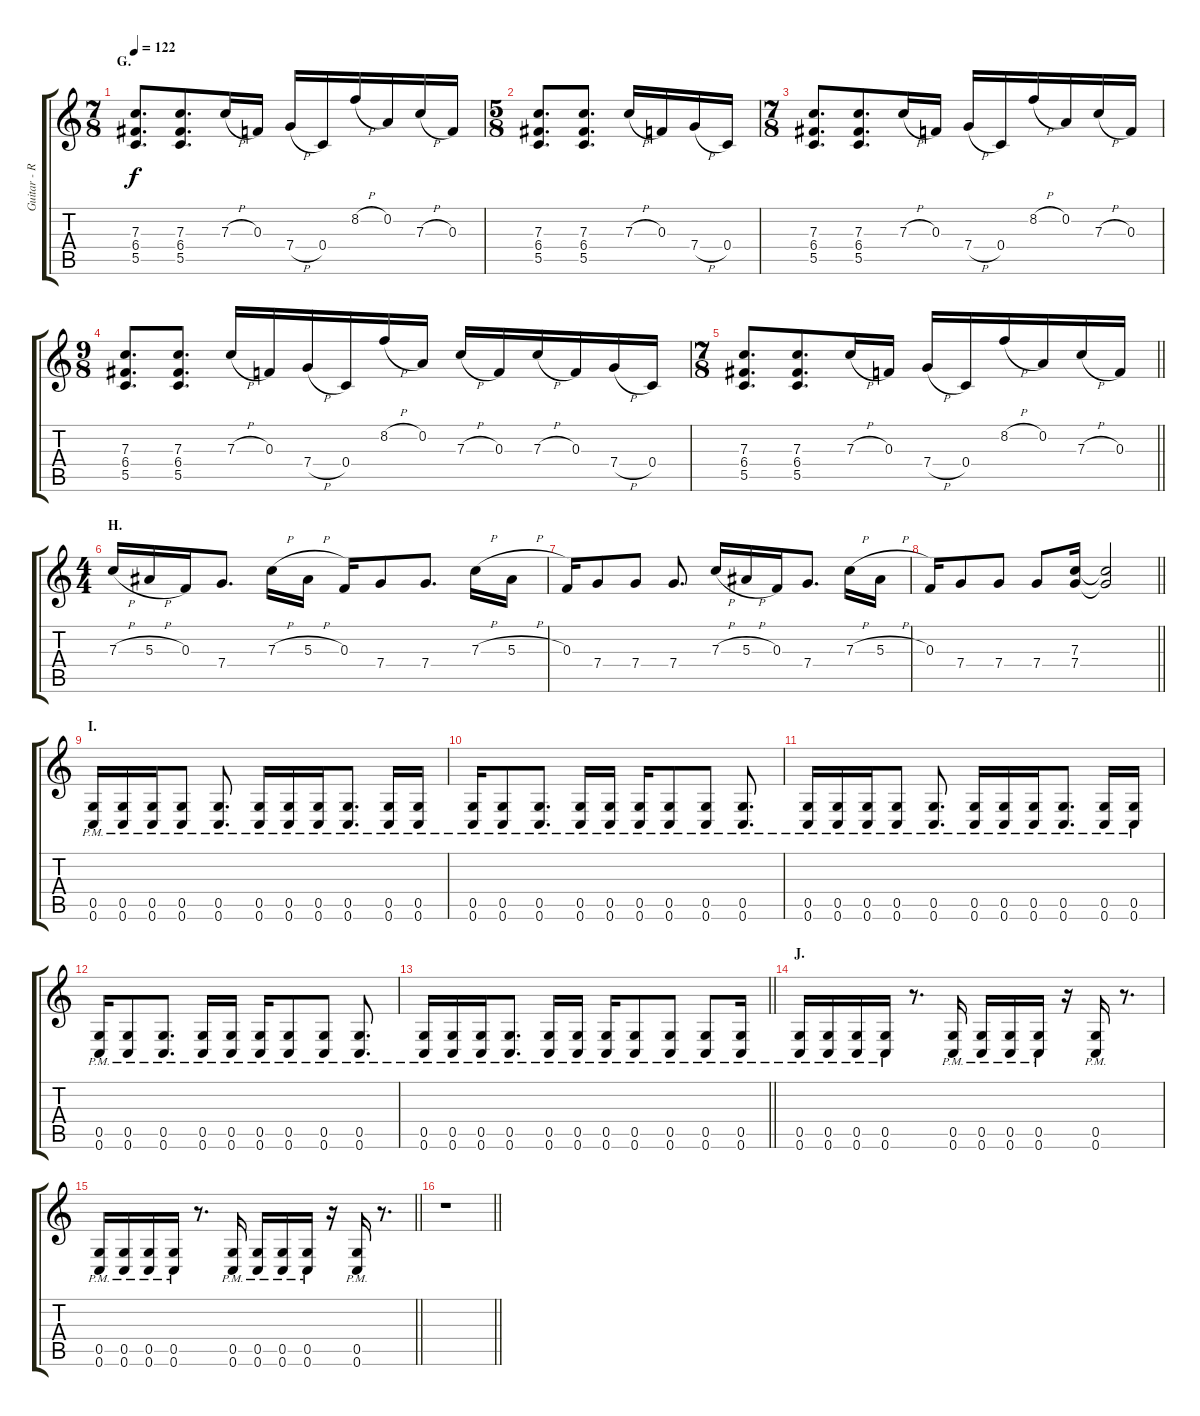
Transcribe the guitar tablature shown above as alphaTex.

\track ("Guitar - Right" "Guitar - R") {instrument distortionguitar}
\staff {score tabs}
\tuning (D4 A3 F3 C3 G2 C2) {hide}
\ts (7 8)
\section ("" "G.")
\tempo 122
\clef g2
\ks c
(7.3 6.4 5.5).8{d dy f} (7.3 6.4 5.5).8{d} 7.3{h}.16 0.3.16 7.4{h}.16 0.4.16 8.2{h}.16 0.2.16 7.3{h}.16 0.3.16 |
\ts (5 8)
(7.3 6.4 5.5).8{d} (7.3 6.4 5.5).8{d} 7.3{h}.16 0.3.16 7.4{h}.16 0.4.16 |
\ts (7 8)
(7.3 6.4 5.5).8{d} (7.3 6.4 5.5).8{d} 7.3{h}.16 0.3.16 7.4{h}.16 0.4.16 8.2{h}.16 0.2.16 7.3{h}.16 0.3.16 |
\ts (9 8)
(7.3 6.4 5.5).8{d} (7.3 6.4 5.5).8{d} 7.3{h}.16 0.3.16 7.4{h}.16 0.4.16 8.2{h}.16 0.2.16 7.3{h}.16 0.3.16 7.3{h}.16 0.3.16 7.4{h}.16 0.4.16 |
\ts (7 8)
\barLineRight lightlight
(7.3 6.4 5.5).8{d} (7.3 6.4 5.5).8{d} 7.3{h}.16 0.3.16 7.4{h}.16 0.4.16 8.2{h}.16 0.2.16 7.3{h}.16 0.3.16 |
\ts (4 4)
\section ("" "H.")
7.3{h}.16 5.3{h}.16 0.3.16 7.4.8{d} 7.3{h}.16 5.3{h}.16 0.3.16 7.4.8 7.4.8{d} 7.3{h}.16 5.3{h}.16 |
0.3.16 7.4.8 7.4.8 7.4.8{d} 7.3{h}.16 5.3{h}.16 0.3.16 7.4.8{d} 7.3{h}.16 5.3{h}.16 |
\barLineRight lightlight
0.3.16 7.4.8 7.4.8 7.4.8 (7.3 7.4).16 (7.3{t} 7.4{t}).2 |
\section ("" "I.")
(0.5{pm} 0.6{pm}).16 (0.5{pm} 0.6{pm}).16 (0.5{pm} 0.6{pm}).16 (0.5{pm} 0.6{pm}).8 (0.5{pm} 0.6{pm}).8{d} (0.5{pm} 0.6{pm}).16 (0.5{pm} 0.6{pm}).16 (0.5{pm} 0.6{pm}).16 (0.5{pm} 0.6{pm}).8{d} (0.5{pm} 0.6{pm}).16 (0.5{pm} 0.6{pm}).16 |
(0.5{pm} 0.6{pm}).16 (0.5{pm} 0.6{pm}).8 (0.5{pm} 0.6{pm}).8{d} (0.5{pm} 0.6{pm}).16 (0.5{pm} 0.6{pm}).16 (0.5{pm} 0.6{pm}).16 (0.5{pm} 0.6{pm}).8 (0.5{pm} 0.6{pm}).8 (0.5{pm} 0.6{pm}).8{d} |
(0.5{pm} 0.6{pm}).16 (0.5{pm} 0.6{pm}).16 (0.5{pm} 0.6{pm}).16 (0.5{pm} 0.6{pm}).8 (0.5{pm} 0.6{pm}).8{d} (0.5{pm} 0.6{pm}).16 (0.5{pm} 0.6{pm}).16 (0.5{pm} 0.6{pm}).16 (0.5{pm} 0.6{pm}).8{d} (0.5{pm} 0.6{pm}).16 (0.5{pm} 0.6{pm}).16 |
(0.5{pm} 0.6{pm}).16 (0.5{pm} 0.6{pm}).8 (0.5{pm} 0.6{pm}).8{d} (0.5{pm} 0.6{pm}).16 (0.5{pm} 0.6{pm}).16 (0.5{pm} 0.6{pm}).16 (0.5{pm} 0.6{pm}).8 (0.5{pm} 0.6{pm}).8 (0.5{pm} 0.6{pm}).8{d} |
\barLineRight lightlight
(0.5{pm} 0.6{pm}).16 (0.5{pm} 0.6{pm}).16 (0.5{pm} 0.6{pm}).16 (0.5{pm} 0.6{pm}).8{d} (0.5{pm} 0.6{pm}).16 (0.5{pm} 0.6{pm}).16 (0.5{pm} 0.6{pm}).16 (0.5{pm} 0.6{pm}).8 (0.5{pm} 0.6{pm}).8 (0.5{pm} 0.6{pm}).8 (0.5{pm} 0.6{pm}).16 |
\section ("" "J.")
(0.5{pm} 0.6{pm}).16 (0.5{pm} 0.6{pm}).16 (0.5{pm} 0.6{pm}).16 (0.5{pm} 0.6{pm}).16 r.8{d} (0.5{pm} 0.6{pm}).16 (0.5{pm} 0.6{pm}).16 (0.5{pm} 0.6{pm}).16 (0.5{pm} 0.6{pm}).16 r.16 (0.5{pm} 0.6{pm}).16 r.8{d} |
\barLineRight lightlight
(0.5{pm} 0.6{pm}).16 (0.5{pm} 0.6{pm}).16 (0.5{pm} 0.6{pm}).16 (0.5{pm} 0.6{pm}).16 r.8{d} (0.5{pm} 0.6{pm}).16 (0.5{pm} 0.6{pm}).16 (0.5{pm} 0.6{pm}).16 (0.5{pm} 0.6{pm}).16 r.16 (0.5{pm} 0.6{pm}).16 r.8{d} |
\section ("" "")
\barLineRight lightlight
r.1
